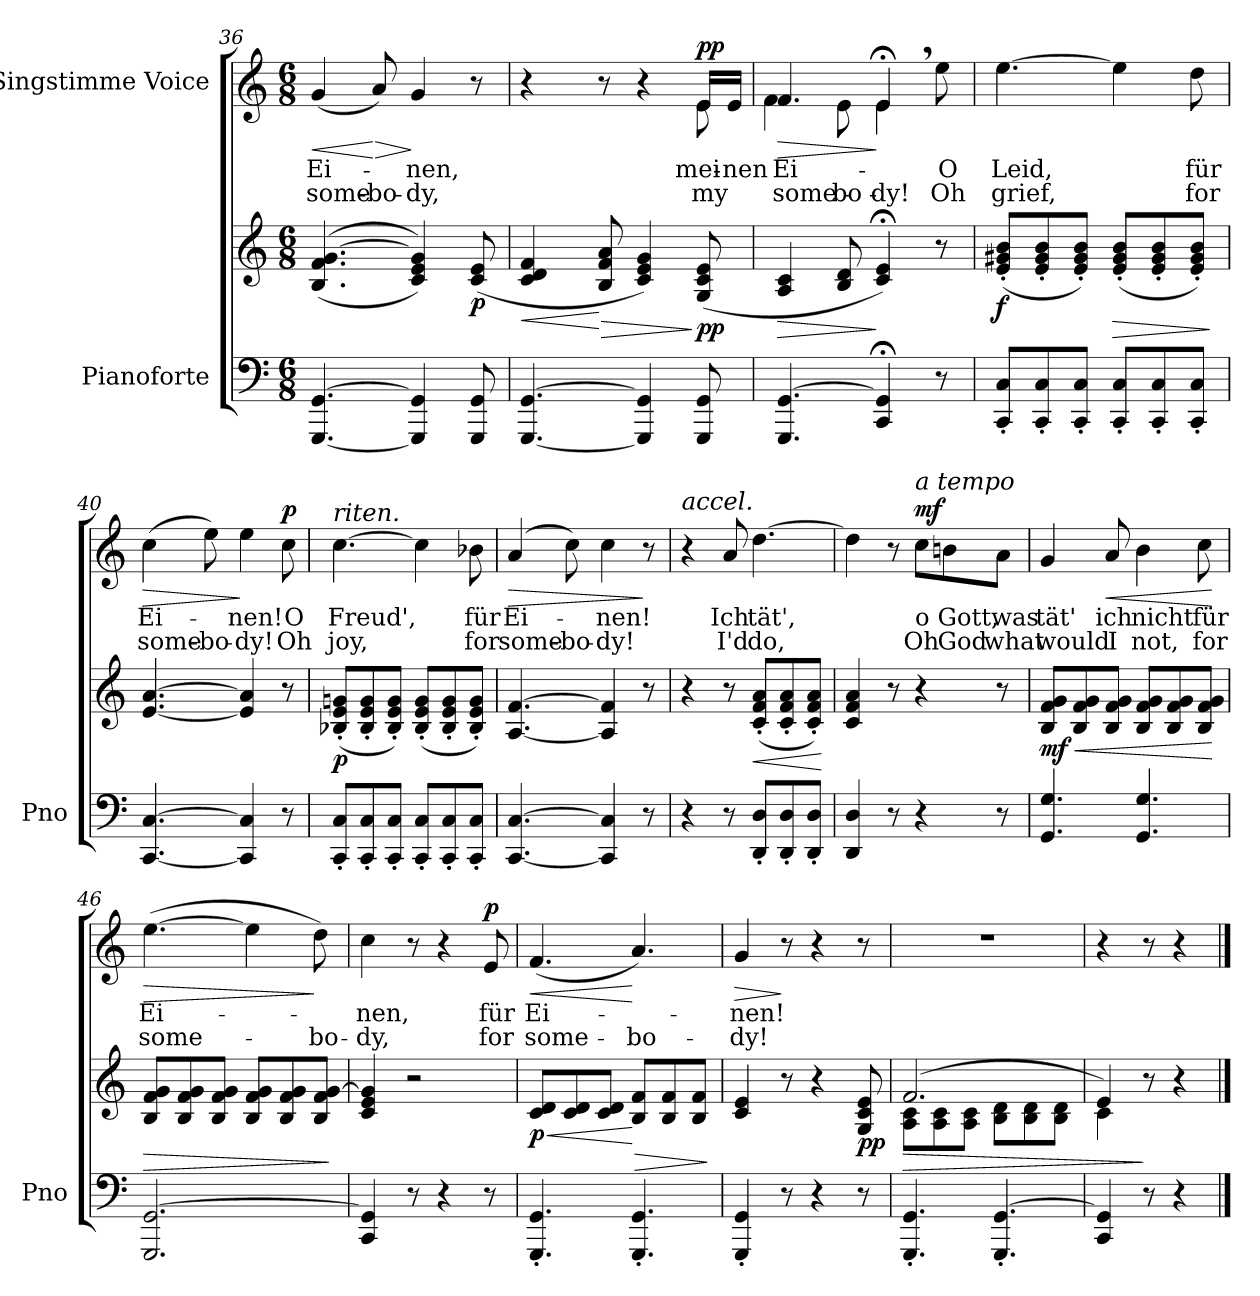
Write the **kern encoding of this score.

**kern	**kern	**dynam	**kern	**text	**text	**dynam
*part2	*part2	*part2	*part1	*part1	*part1	*part1
*staff3	*staff2	*staff2/3	*staff1	*staff1	*staff1	*staff1
*I"Pianoforte	*	*	*I"Singstimme Voice	*	*	*
*I'Pno	*	*	*	*	*	*
*clefF4	*clefG2	*	*clefG2	*	*	*
*k[]	*k[]	*	*k[]	*	*	*
*M6/8	*M6/8	*	*M6/8	*	*	*
=36	=36	=36	=36	=36	=36	=36
!	!	!	!	!LO:LY:b	!LO:LY:b	!LO:HP:b
[4.GGG/ [4.GG/	(<(<4.B/ 4.f/ [4.g/	.	(4g/	Ei-	some-	<
!	!	!	!	!	!LO:LY:b	!LO:HP:n=1:b
.	.	.	8a/)	.	-bo-	[ >
!	!	!	!	!LO:LY:b	!LO:LY:b	!
4GGG/] 4GG/]	4c/ 4e/ 4g/]))	.	4g/	-nen,	-dy,	]
!	!	!LO:DY:b	!	!	!	!
8GGG/ 8GG/	(>8c/ 8e/	p	8r	.	.	.
=37	=37	=37	=37	=37	=37	=37
!	!	!LO:HP:b	!	!	!	!
*	*	*	*^	*	*	*
[4.GGG/ [4.GG/	4c/ 4d/ 4f/	<	4r	8ryy	.	.	.
!	!	!LO:HP:n=1:b	!	!	!	!	!
*	*	*	*v	*v	*	*	*
.	8B/ 8f/ 8a/	[ >	8r	.	.	.
4GGG/] 4GG/]	4c/ 4e/ 4g/)	.	4r	.	.	.
!	!	!LO:DY:n=1:b	!	!LO:LY:b	!LO:LY:b	!LO:DY:a
*	*	*	*^	*	*	*
8GGG/ 8GG/	(>8G/ 8c/ 8e/	] pp	16e/LL	8e\	mei-	my	pp
!	!	!	!	!	!LO:LY:b	!	!
.	.	.	16e/JJ	.	-nen	.	.
=38	=38	=38	=38	=38	=38	=38	=38
!	!	!LO:HP:b	!LO:N:head=solid	!	!LO:LY:b	!LO:LY:b	!LO:HP:b
4.GGG/ [4.GG/	4A/ 4c/	>	4.f/	4f\	Ei-	-some-	>
!	!	!	!	!	!	!LO:LY:b	!
.	8B/ 8d/	.	.	8e\	.	bo-	.
!	!	!	!	!	!LO:LY:b	!	!
!	!	!	!	!	!	!LO:LY:b	!
4CC/;< 4GG/];<	4c/;< 4e/;<)	]	4e;<,/	4e\	.	-dy!	]
!	!	!	!	!	!LO:LY:b	!LO:LY:b	!LO:DY:a
8r	8r	.	8ee\	8ryy	O	Oh	other-dynamics
!!LO:LB:g=z
=39	=39	=39	=39	=39	=39	=39	=39
!	!	!LO:DY:b	!	!	!LO:LY:b	!LO:LY:b	!LO:DY:a
!	!	!	!	!	!	!	!LO:DY:n=1:a
*	*	*	*v	*v	*	*	*
8CC/' 8C/'L	(8e/' 8g#X/' 8b/'L	f	[4.ee\	Leid,	grief,	f other-dynamics
8CC/' 8C/'	8e/' 8g#/' 8b/'	.	.	.	.	.
8CC/' 8C/'J	8e/' 8g#/' 8b/'J)	.	.	.	.	.
!	!	!LO:HP:b	!	!	!	!
8CC/' 8C/'L	(8e/' 8g#/' 8b/'L	>	4ee\]	.	.	.
8CC/' 8C/'	8e/' 8g#/' 8b/'	.	.	.	.	.
!	!	!	!	!LO:LY:b	!LO:LY:b	!
8CC/' 8C/'J	8e/' 8g#/' 8b/'J)	.	8dd\	für	for	.
.	.	]	.	.	.	.
=40	=40	=40	=40	=40	=40	=40
!	!	!	!	!LO:LY:b	!LO:LY:b	!LO:HP:b
[4.CC/ [4.C/	[4.e/ [4.a/	.	(4cc\	Ei-	some-	>
!	!	!	!	!	!LO:LY:b	!
.	.	.	8ee\)	.	-bo-	.
!	!	!	!	!LO:LY:b	!LO:LY:b	!
4CC/] 4C/]	4e/] 4a/]	.	4ee\	-nen!	-dy!	]
!	!	!	!	!LO:LY:b	!LO:LY:b	!LO:DY:a
8r	8r	.	8cc\	O	Oh	p
=41	=41	=41	=41	=41	=41	=41
!	!	!	!LO:TX:a:i:t=riten.	!	!	!
!	!	!LO:DY:b	!	!LO:LY:b	!LO:LY:b	!
8CC/' 8C/'L	(8B-X/' 8e/' 8gn/'L	p	[4.cc\	Freud',	joy,	.
8CC/' 8C/'	8B-/' 8e/' 8g/'	.	.	.	.	.
8CC/' 8C/'J	8B-/' 8e/' 8g/'J)	.	.	.	.	.
8CC/' 8C/'L	(8B-/' 8e/' 8g/'L	.	4cc\]	.	.	.
8CC/' 8C/'	8B-/' 8e/' 8g/'	.	.	.	.	.
!	!	!	!	!LO:LY:b	!LO:LY:b	!
8CC/' 8C/'J	8B-/' 8e/' 8g/'J)	.	8b-X\	für	for	.
=42	=42	=42	=42	=42	=42	=42
!	!	!	!	!LO:LY:b	!LO:LY:b	!LO:HP:b
[4.CC/ [4.C/	[4.A/ [4.f/	.	(4a/	Ei-	some-	>
!	!	!	!	!	!LO:LY:b	!
.	.	.	8cc\)	.	-bo-	.
!	!	!	!	!LO:LY:b	!LO:LY:b	!
4CC/] 4C/]	4A/] 4f/]	.	4cc\	-nen!	-dy!	.
8r	8r	.	8r	.	.	]
=43	=43	=43	=43	=43	=43	=43
!	!	!	!LO:TX:a:i:t=accel.	!	!	!
4r	4r	.	4r	.	.	.
!	!	!	!	!LO:LY:b	!LO:LY:b	!
8r	8r	.	8a/	Ich	I'd	.
!	!	!LO:HP:b	!	!LO:LY:b	!LO:LY:b	!
8DD/' 8D/'L	(8c/' 8f/' 8a/'L	<	[4.dd\	tät',	do,	.
8DD/' 8D/'	8c/' 8f/' 8a/'	.	.	.	.	.
8DD/' 8D/'J	8c/' 8f/' 8a/'J)	.	.	.	.	.
.	.	[	.	.	.	.
=44	=44	=44	=44	=44	=44	=44
4DD/ 4D/	4c/ 4f/ 4a/	.	4dd\]	.	.	.
8r	8r	.	8r	.	.	.
!	!	!	!LO:TX:a:i:t=a tempo	!	!	!
!	!	!	!	!LO:LY:b	!LO:LY:b	!LO:DY:a
4r	4r	.	8cc\L	o	Oh	mf
!	!	!	!	!LO:LY:b	!LO:LY:b	!
.	.	.	8bn\	Gott,	God	.
!	!	!	!	!LO:LY:b	!LO:LY:b	!
8r	8r	.	8a\J	was	what	.
!!LO:LB:g=z
=45	=45	=45	=45	=45	=45	=45
!	!	!LO:HP:b	!	!LO:LY:b	!LO:LY:b	!
!	!	!LO:DY:n=1:b	!	!	!	!
4.GG/ 4.G/	8B/ 8f/ 8g/L	< mf	4g/	tät'	would	.
.	8B/ 8f/ 8g/	.	.	.	.	.
!	!	!	!	!LO:LY:b	!LO:LY:b	!LO:HP:b
.	8B/ 8f/ 8g/J	.	8a/	ich	I	<
!	!	!	!	!LO:LY:b	!LO:LY:b	!
4.GG/ 4.G/	8B/ 8f/ 8g/L	.	4b\	nicht	not,	.
.	8B/ 8f/ 8g/	.	.	.	.	.
!	!	!	!	!LO:LY:b	!LO:LY:b	!
.	8B/ 8f/ 8g/J	.	8cc\	für	for	.
.	.	[	.	.	.	[
=46	=46	=46	=46	=46	=46	=46
!	!	!LO:HP:b	!	!LO:LY:b	!LO:LY:b	!LO:HP:b
2.GGG/ [2.GG/	8B/ 8f/ 8g/L	>	([4.ee\	Ei-	some-	>
.	8B/ 8f/ 8g/	.	.	.	.	.
.	8B/ 8f/ 8g/J	.	.	.	.	.
.	8B/ 8f/ 8g/L	.	4ee\]	.	.	.
.	8B/ 8f/ 8g/	.	.	.	.	.
!	!	!	!	!	!LO:LY:b	!
.	8B/ 8f/ [8g/J	.	8dd\)	.	-bo-	]
.	.	]	.	.	.	.
=47	=47	=47	=47	=47	=47	=47
!	!	!	!	!LO:LY:b	!LO:LY:b	!
4CC/ 4GG/]	4c/ 4e/ 4g/]	.	4cc\	-nen,	-dy,	.
8r	2r	.	8r	.	.	.
4r	.	.	4r	.	.	.
!	!	!	!	!LO:LY:b	!LO:LY:b	!LO:DY:a
8r	.	.	8e/	für	for	p
=48	=48	=48	=48	=48	=48	=48
!	!	!LO:HP:b	!	!LO:LY:b	!LO:LY:b	!LO:HP:b
!	!	!LO:DY:n=1:b	!	!	!	!
4.GGG/' 4.GG/'	8c/ 8d/L	< p	(4.f/	Ei-	some-	<
.	8c/ 8d/	.	.	.	.	.
.	8c/ 8d/J	.	.	.	.	.
!	!	!LO:HP:n=1:b	!	!	!LO:LY:b	!
4.GGG/' 4.GG/'	8B/ 8f/L	[ >	4.a/)	.	-bo-	[
.	8B/ 8f/	.	.	.	.	.
.	8B/ 8f/J	.	.	.	.	.
.	.	]	.	.	.	.
=49	=49	=49	=49	=49	=49	=49
!	!	!	!	!LO:LY:b	!LO:LY:b	!LO:HP:b
4GGG/' 4GG/'	4c/ 4e/	.	4g/	-nen!	-dy!	>
8r	8r	.	8r	.	.	]
4r	4r	.	4r	.	.	.
!	!	!LO:DY:b	!	!	!	!
8r	8G/ 8c/ 8e/	pp	8r	.	.	.
=50	=50	=50	=50	=50	=50	=50
!	!	!LO:HP:b	!	!	!	!
*	*^	*	*	*	*	*
4.GGG/' 4.GG/'	(2.f/	8A\ 8c\L	>	2.r	.	.	.
.	.	8A\ 8c\	.	.	.	.	.
.	.	8A\ 8c\J	.	.	.	.	.
4.GGG/' [4.GG/'	.	8B\ 8d\L	.	.	.	.	.
.	.	8B\ 8d\	.	.	.	.	.
.	.	8B\ 8d\J	.	.	.	.	.
=51	=51	=51	=51	=51	=51	=51	=51
4CC/ 4GG/]	4e/)	4c\	.	4r	.	.	.
8r	8r	4.ryy	]	8r	.	.	.
4r	4r	.	.	4r	.	.	.
*	*v	*v	*	*	*	*	*
==	==	==	==	==	==	==
*-	*-	*-	*-	*-	*-	*-
